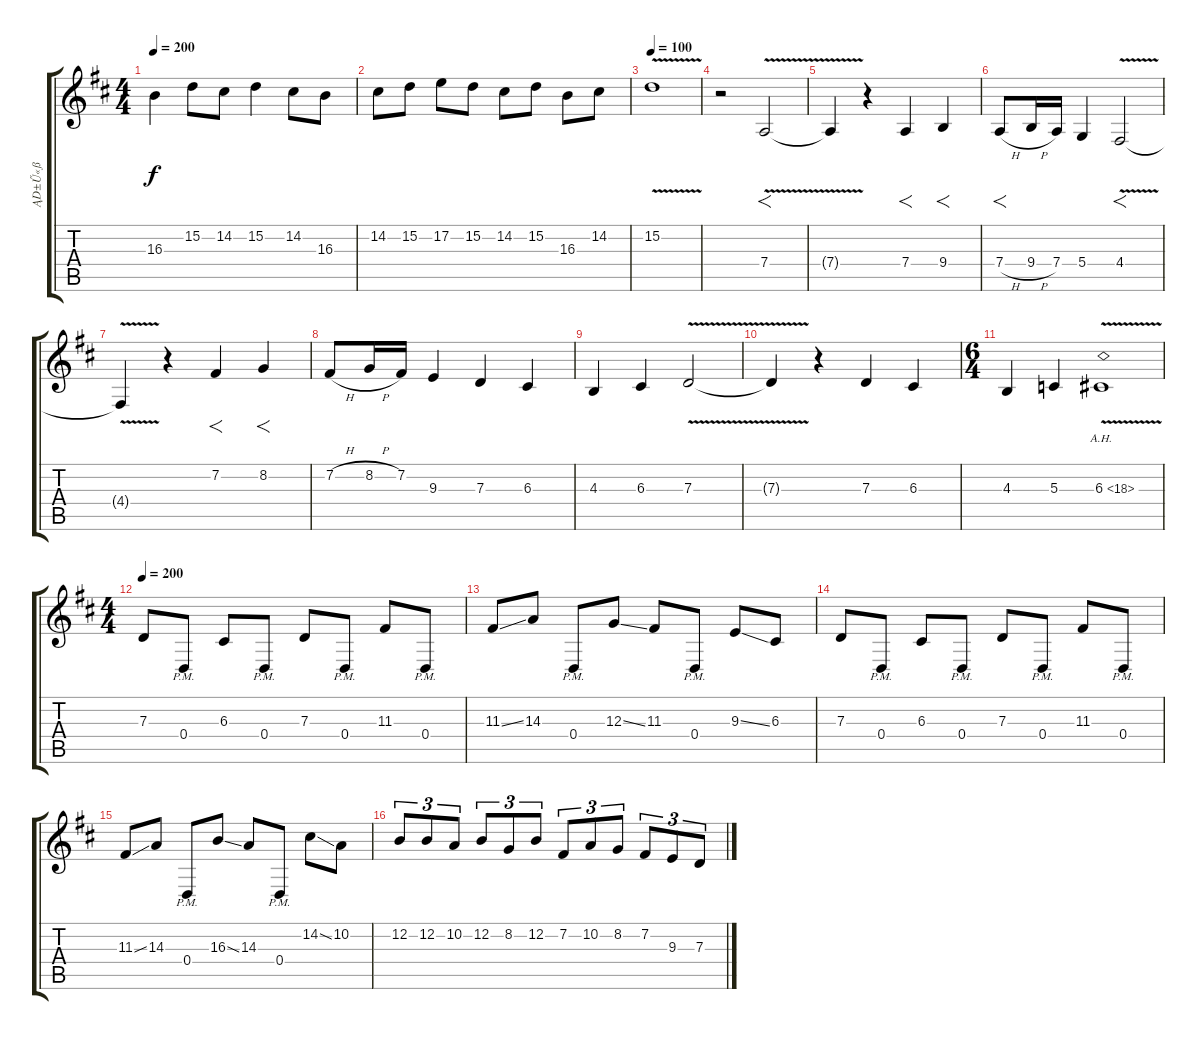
\track ("ĄD±Ű«ß" "ĄD±Ű«ß") {instrument acousticgrandpiano}
\staff {score tabs}
\tuning (E4 B3 G3 D3 A2 E2) {hide}
\ts (4 4)
\tempo 200
\clef g2
\ks d
16.3.4{dy f} 15.2.8 14.2.8 15.2.4 14.2.8 16.3.8 |
14.2.8 15.2.8 17.2.8 15.2.8 14.2.8 15.2.8 16.3.8 14.2.8 |
\tempo 100
15.2{v}.1 |
r.2 7.4{v}.2{f} |
7.4{t}.4 r.4 7.4.4{f} 9.4.4{f} |
7.4{h}.8{f} 9.4{h}.16 7.4.16 5.4.4 4.4{v}.2{f} |
4.4{t}.4 r.4 7.2.4{f} 8.2.4{f} |
7.2{h}.8 8.2{h}.16 7.2.16 9.3.4 7.3.4 6.3.4 |
4.3.4 6.3.4 7.3{v}.2 |
7.3{t}.4 r.4 7.3.4 6.3.4 |
\ts (6 4)
4.3.4 5.3.4 6.3{ah 12 v}.1 |
\ts (4 4)
\tempo 200
7.3.8 0.4{pm}.8 6.3.8 0.4{pm}.8 7.3.8 0.4{pm}.8 11.3.8 0.4{pm}.8 |
11.3{ss}.8 14.3.8 0.4{pm}.8 12.3{ss}.8 11.3.8 0.4{pm}.8 9.3{ss}.8 6.3.8 |
7.3.8 0.4{pm}.8 6.3.8 0.4{pm}.8 7.3.8 0.4{pm}.8 11.3.8 0.4{pm}.8 |
11.3{ss}.8 14.3.8 0.4{pm}.8 16.3{ss}.8 14.3.8 0.4{pm}.8 14.2{ss}.8 10.2.8 |
12.2.8{tu (3 2)} 12.2.8{tu (3 2)} 10.2.8{tu (3 2)} 12.2.8{tu (3 2)} 8.2.8{tu (3 2)} 12.2.8{tu (3 2)} 7.2.8{tu (3 2)} 10.2.8{tu (3 2)} 8.2.8{tu (3 2)} 7.2.8{tu (3 2)} 9.3.8{tu (3 2)} 7.3.8{tu (3 2)}
